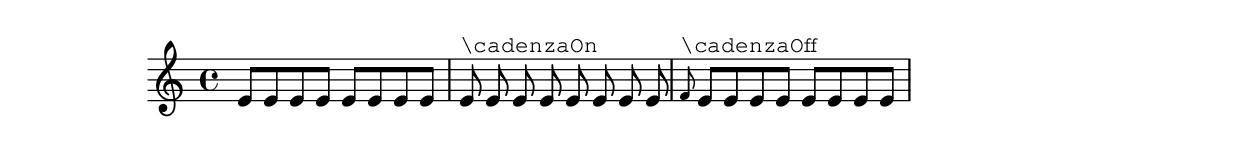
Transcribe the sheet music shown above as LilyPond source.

\version "2.19.21"

\header {

  texidoc = "A grace note after @code{\\cadenzaOff} does not keep
  autobeaming from resuming properly."

}

\layout { ragged-right = ##t }

\relative {
  e'8 e e e e e e e
  \cadenzaOn <>^\markup \typewriter "\\cadenzaOn"
  e e e e e e e e
  \cadenzaOff
  \bar "|"
  <>^\markup \typewriter "\\cadenzaOff"
  \grace f8
  e e e e e e e e
}
